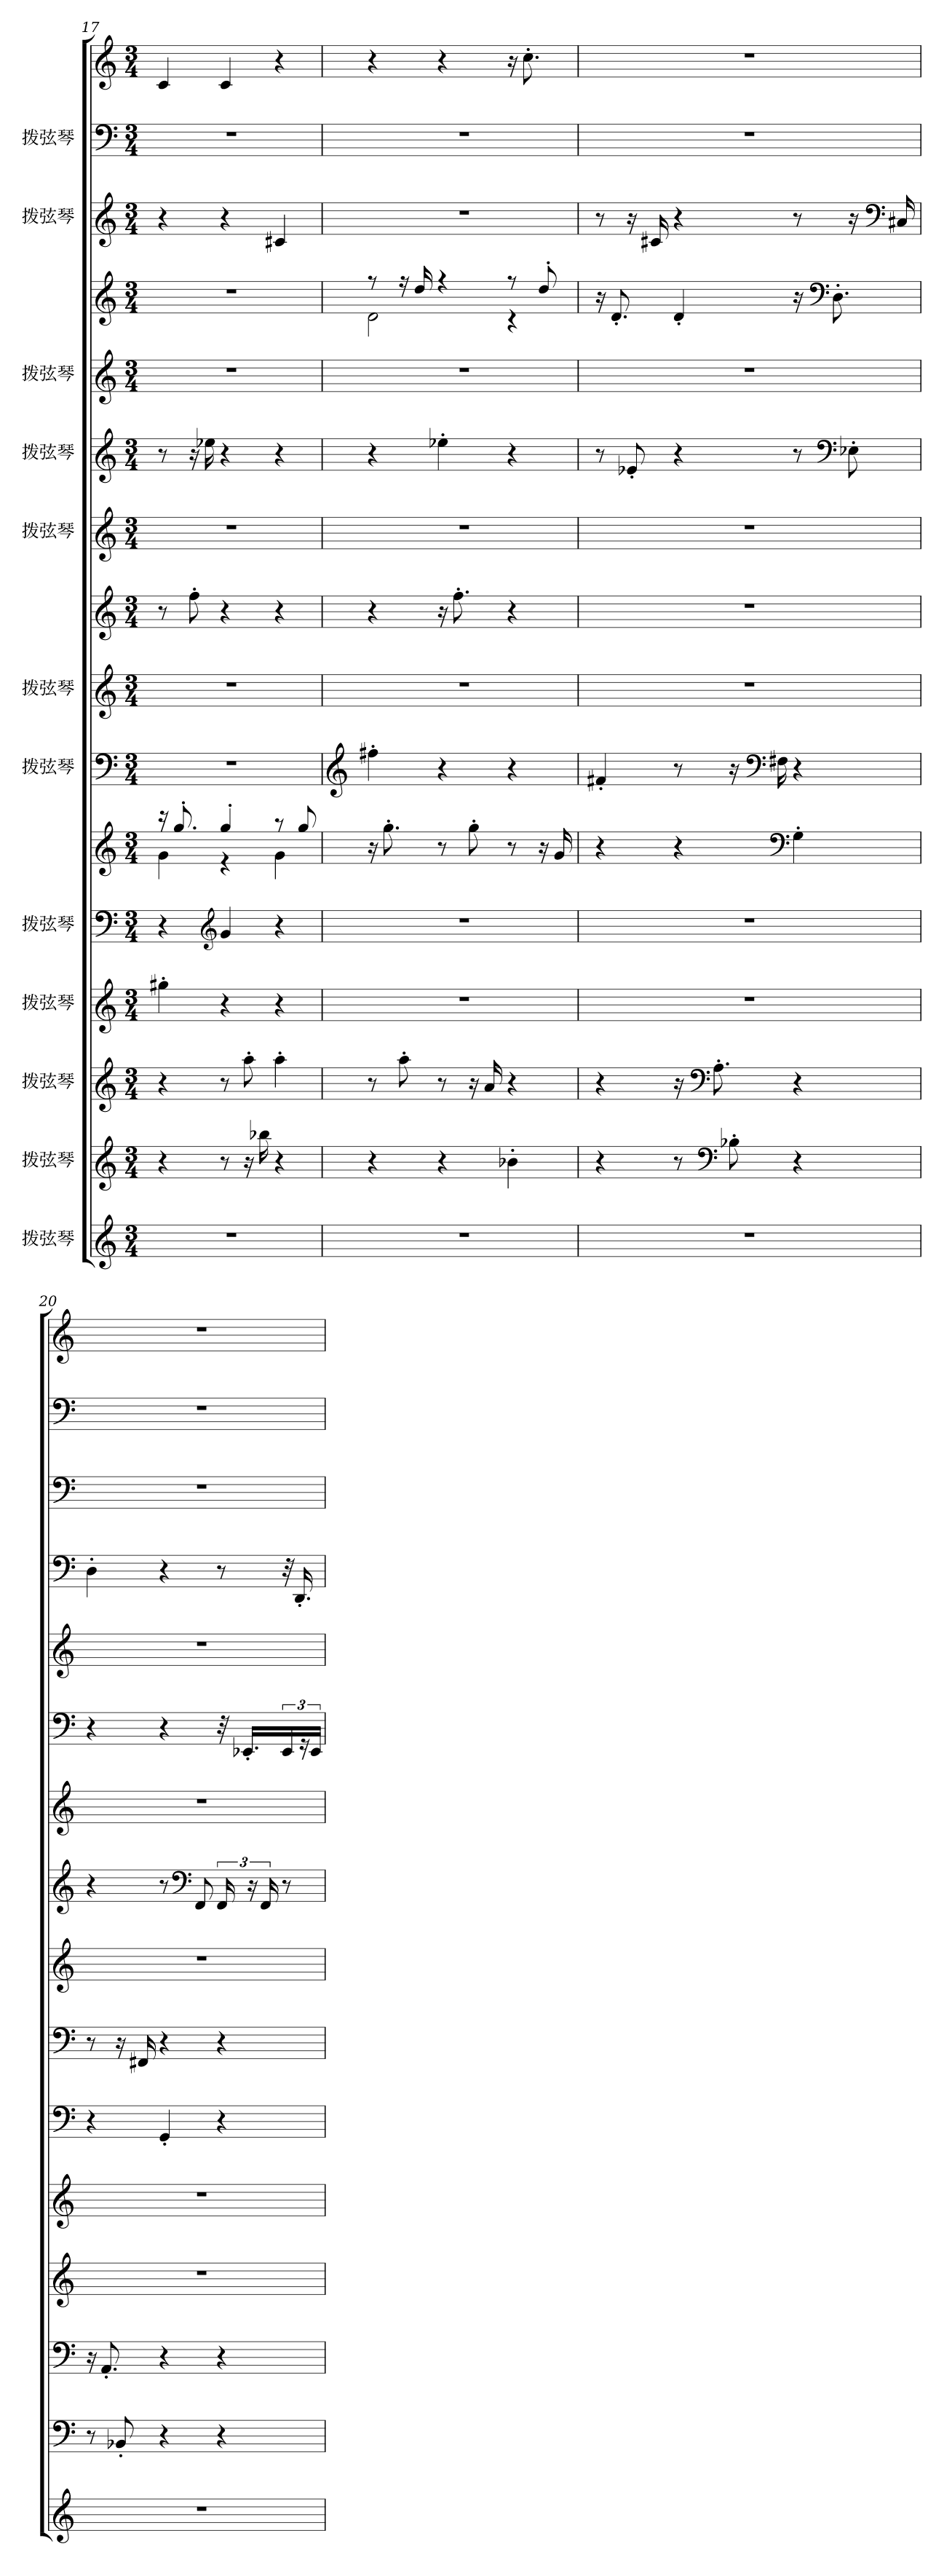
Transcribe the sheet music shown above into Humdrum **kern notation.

**kern	**kern	**kern	**kern	**kern	**kern	**kern	**kern	**kern	**kern	**kern	**kern	**kern	**kern	**kern	**kern
*part12	*part11	*part10	*part9	*part8	*part8	*part7	*part6	*part6	*part5	*part4	*part3	*part3	*part2	*part1	*part1
*staff16	*staff15	*staff14	*staff13	*staff12	*staff11	*staff10	*staff9	*staff8	*staff7	*staff6	*staff5	*staff4	*staff3	*staff2	*staff1
*I"拨弦琴	*I"拨弦琴	*I"拨弦琴	*I"拨弦琴	*I"拨弦琴	*	*I"拨弦琴	*I"拨弦琴	*	*I"拨弦琴	*I"拨弦琴	*I"拨弦琴	*	*I"拨弦琴	*I"拨弦琴	*
*clefG2	*clefG2	*clefG2	*clefG2	*clefF4	*clefG2	*clefF4	*clefG2	*clefG2	*clefG2	*clefG2	*clefG2	*clefG2	*clefG2	*clefF4	*clefG2
*k[]	*k[]	*k[]	*k[]	*k[]	*k[]	*k[]	*k[]	*k[]	*k[]	*k[]	*k[]	*k[]	*k[]	*k[]	*k[]
*M3/4	*M3/4	*M3/4	*M3/4	*M3/4	*M3/4	*M3/4	*M3/4	*M3/4	*M3/4	*M3/4	*M3/4	*M3/4	*M3/4	*M3/4	*M3/4
=17	=17	=17	=17	=17	=17	=17	=17	=17	=17	=17	=17	=17	=17	=17	=17
*	*	*	*	*	*^	*	*	*	*	*	*	*	*	*	*
2.r	4r	4r	4gg#X'\	4r	16r	4g\	2.r	2.r	8r	2.r	8r	2.r	2.r	4r	2.r	4c/
.	.	.	.	.	8.gg'/	.	.	.	.	.	.	.	.	.	.	.
.	.	.	.	.	.	.	.	.	8ff'\	.	16r	.	.	.	.	.
.	.	.	.	.	.	.	.	.	.	.	16ee-X\	.	.	.	.	.
*	*	*	*	*clefG2	*	*	*	*	*	*	*	*	*	*	*	*
.	8r	8r	4r	4g/	4gg'/	4r	.	.	4r	.	4r	.	.	4r	.	4c/
.	16r	8aa'\	.	.	.	.	.	.	.	.	.	.	.	.	.	.
.	16bb-X\	.	.	.	.	.	.	.	.	.	.	.	.	.	.	.
.	4r	4aa'\	4r	4r	8r	4g\	.	.	4r	.	4r	.	.	4c#X/	.	4r
.	.	.	.	.	8gg/	.	.	.	.	.	.	.	.	.	.	.
*	*	*	*	*	*v	*v	*	*	*	*	*	*	*	*	*	*
!!LO:PB:g=z
=18	=18	=18	=18	=18	=18	=18	=18	=18	=18	=18	=18	=18	=18	=18	=18
*	*	*	*	*	*	*clefG2	*	*	*	*	*	*	*	*	*
*	*	*	*	*	*	*	*	*	*	*	*	*^	*	*	*
2.r	4r	8r	2.r	2.r	16r	4ff#X'\	2.r	4r	2.r	4r	2.r	8r	2d\	2.r	2.r	4r
.	.	.	.	.	8.gg'\	.	.	.	.	.	.	.	.	.	.	.
.	.	8aa'\	.	.	.	.	.	.	.	.	.	16r	.	.	.	.
.	.	.	.	.	.	.	.	.	.	.	.	16dd/	.	.	.	.
.	4r	8r	.	.	8r	4r	.	16r	.	4ee-X'\	.	4r	.	.	.	4r
.	.	.	.	.	.	.	.	8.ff'\	.	.	.	.	.	.	.	.
.	.	16r	.	.	8gg'\	.	.	.	.	.	.	.	.	.	.	.
.	.	16a/	.	.	.	.	.	.	.	.	.	.	.	.	.	.
.	4b-X'\	4r	.	.	8r	4r	.	4r	.	4r	.	8r	4r	.	.	16r
.	.	.	.	.	.	.	.	.	.	.	.	.	.	.	.	8.cc'\
.	.	.	.	.	16r	.	.	.	.	.	.	8dd'/	.	.	.	.
.	.	.	.	.	16g/	.	.	.	.	.	.	.	.	.	.	.
*	*	*	*	*	*	*	*	*	*	*	*	*v	*v	*	*	*
=19	=19	=19	=19	=19	=19	=19	=19	=19	=19	=19	=19	=19	=19	=19	=19
2.r	4r	4r	2.r	2.r	4r	4f#X'/	2.r	2.r	2.r	8r	2.r	16r	8r	2.r	2.r
.	.	.	.	.	.	.	.	.	.	.	.	8.d'/	.	.	.
.	.	.	.	.	.	.	.	.	.	8e-X'/	.	.	16r	.	.
.	.	.	.	.	.	.	.	.	.	.	.	.	16c#X/	.	.
.	8r	16r	.	.	4r	8r	.	.	.	4r	.	4d'/	4r	.	.
*	*	*clefF4	*	*	*	*	*	*	*	*	*	*	*	*	*
.	.	8.A'\	.	.	.	.	.	.	.	.	.	.	.	.	.
*	*clefF4	*	*	*	*	*	*	*	*	*	*	*	*	*	*
.	8B-X'\	.	.	.	.	16r	.	.	.	.	.	.	.	.	.
*	*	*	*	*	*	*clefF4	*	*	*	*	*	*	*	*	*
.	.	.	.	.	.	16F#X\	.	.	.	.	.	.	.	.	.
*	*	*	*	*	*clefF4	*	*	*	*	*	*	*	*	*	*
.	4r	4r	.	.	4G'\	4r	.	.	.	8r	.	16r	8r	.	.
*	*	*	*	*	*	*	*	*	*	*	*	*clefF4	*	*	*
.	.	.	.	.	.	.	.	.	.	.	.	8.D'\	.	.	.
*	*	*	*	*	*	*	*	*	*	*clefF4	*	*	*	*	*
.	.	.	.	.	.	.	.	.	.	8E-X'\	.	.	16r	.	.
*	*	*	*	*	*	*	*	*	*	*	*	*	*clefF4	*	*
.	.	.	.	.	.	.	.	.	.	.	.	.	16C#X/	.	.
!!LO:PB:g=z
=20	=20	=20	=20	=20	=20	=20	=20	=20	=20	=20	=20	=20	=20	=20	=20
2.r	8r	16r	2.r	2.r	4r	8r	2.r	4r	2.r	4r	2.r	4D'\	2.r	2.r	2.r
.	.	8.AA'/	.	.	.	.	.	.	.	.	.	.	.	.	.
.	8BB-X'/	.	.	.	.	16r	.	.	.	.	.	.	.	.	.
.	.	.	.	.	.	16FF#X/	.	.	.	.	.	.	.	.	.
.	4r	4r	.	.	4GG'/	4r	.	8r	.	4r	.	4r	.	.	.
*	*	*	*	*	*	*	*	*clefF4	*	*	*	*	*	*	*
.	.	.	.	.	.	.	.	8FF/	.	.	.	.	.	.	.
.	4r	4r	.	.	4r	4r	.	24FF/	.	32r	.	8r	.	.	.
.	.	.	.	.	.	.	.	.	.	16.EE-X'/LL	.	.	.	.	.
.	.	.	.	.	.	.	.	24r	.	.	.	.	.	.	.
.	.	.	.	.	.	.	.	24FF/	.	.	.	.	.	.	.
.	.	.	.	.	.	.	.	8r	.	24EE-/JJ	.	32r	.	.	.
.	.	.	.	.	.	.	.	.	.	.	.	16.DD'/	.	.	.
.	.	.	.	.	.	.	.	.	.	24r	.	.	.	.	.
.	.	.	.	.	.	.	.	.	.	24EE-/	.	.	.	.	.
=	=	=	=	=	=	=	=	=	=	=	=	=	=	=	=
*-	*-	*-	*-	*-	*-	*-	*-	*-	*-	*-	*-	*-	*-	*-	*-
